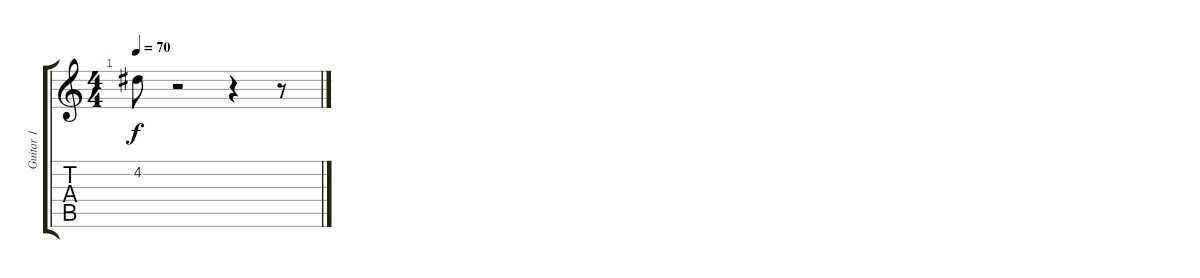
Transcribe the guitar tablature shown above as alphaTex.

\track ("Guitar 1" "Guitar 1") {instrument acousticguitarsteel}
\staff {score tabs}
\tuning (E4 B3 G3 D3 A2 E2) {hide}
\ts (4 4)
\tempo 70
\clef g2
\ks c
4.2{t}.8{dy f} r.2 r.4 r.8
